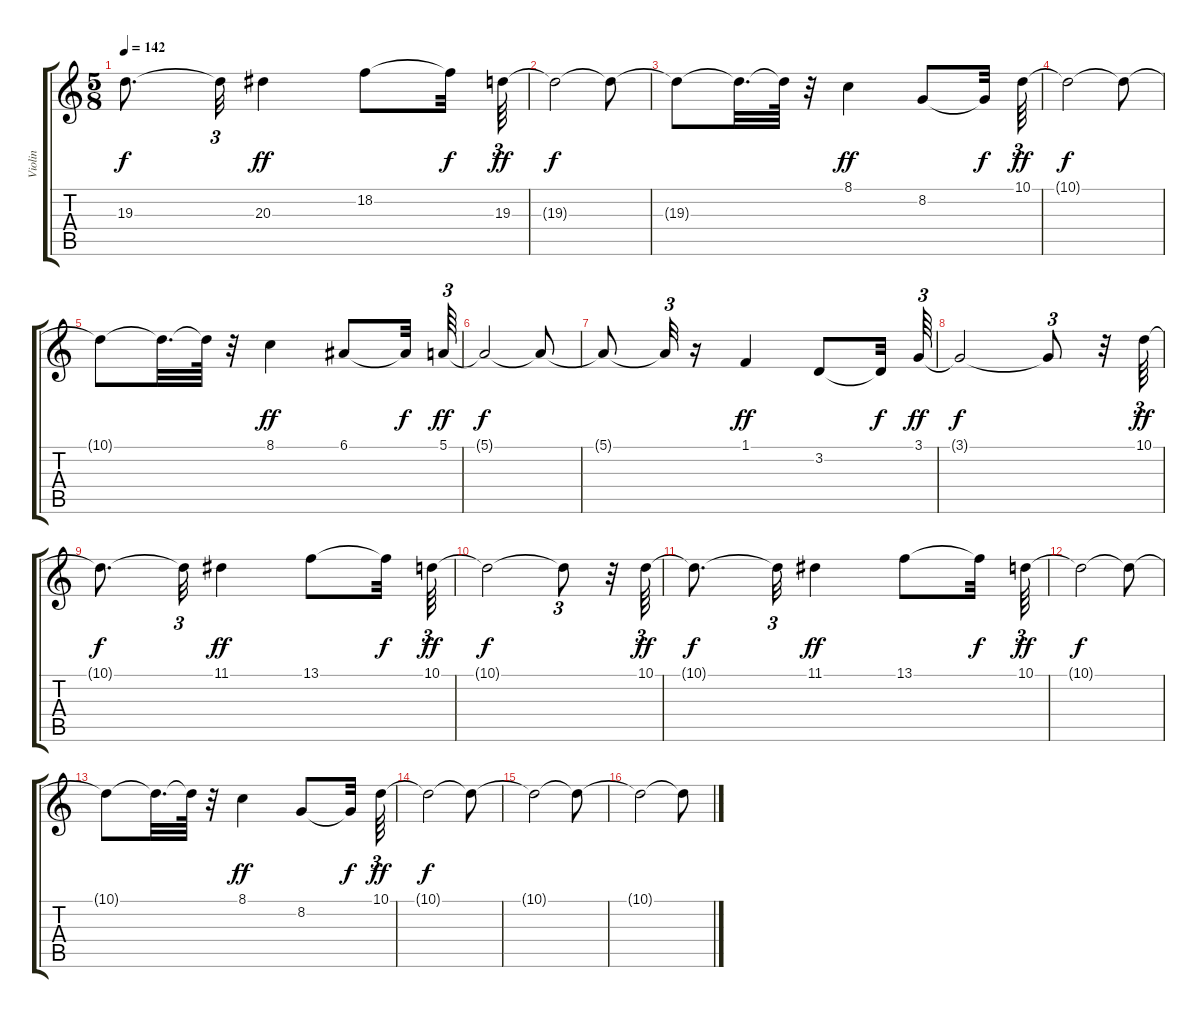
\track ("Violin                              " "Violin    ") {instrument stringensemble1}
\staff {score tabs}
\tuning (E4 B3 G3 D3 A2 E2) {hide}
\ts (5 8)
\tempo 142
\clef g2
\ks c
19.3{t}.8{d dy f} 19.3{t}.32{tu (3 2)} 20.3.4{dy ff} 18.2.8 18.2{t}.32{dy f} 19.3.64{tu (3 2) dy ff} |
19.3{t}.2{dy f} 19.3{t}.8 |
19.3{t}.8 19.3{t}.32{d} 19.3{t}.64 r.32 8.1.4{dy ff} 8.2.8 8.2{t}.32{dy f} 10.1.64{tu (3 2) dy ff} |
10.1{t}.2{dy f} 10.1{t}.8 |
10.1{t}.8 10.1{t}.32{d} 10.1{t}.64 r.32 8.1.4{dy ff} 6.1.8 6.1{t}.32{dy f} 5.1.64{tu (3 2) dy ff} |
5.1{t}.2{dy f} 5.1{t}.8 |
5.1{t}.8 5.1{t}.32{tu (3 2)} r.16 1.1.4{dy ff} 3.2.8 3.2{t}.32{dy f} 3.1.64{tu (3 2) dy ff} |
3.1{t}.2{dy f} 3.1{t}.8{tu (3 2)} r.32 10.1.64{tu (3 2) dy ff} |
10.1{t}.8{d dy f} 10.1{t}.32{tu (3 2)} 11.1.4{dy ff} 13.1.8 13.1{t}.32{dy f} 10.1.64{tu (3 2) dy ff} |
10.1{t}.2{dy f} 10.1{t}.8{tu (3 2)} r.32 10.1.64{tu (3 2) dy ff} |
10.1{t}.8{d dy f} 10.1{t}.32{tu (3 2)} 11.1.4{dy ff} 13.1.8 13.1{t}.32{dy f} 10.1.64{tu (3 2) dy ff} |
10.1{t}.2{dy f} 10.1{t}.8 |
10.1{t}.8 10.1{t}.32{d} 10.1{t}.64 r.32 8.1.4{dy ff} 8.2.8 8.2{t}.32{dy f} 10.1.64{tu (3 2) dy ff} |
10.1{t}.2{dy f} 10.1{t}.8 |
10.1{t}.2 10.1{t}.8 |
10.1{t}.2 10.1{t}.8
